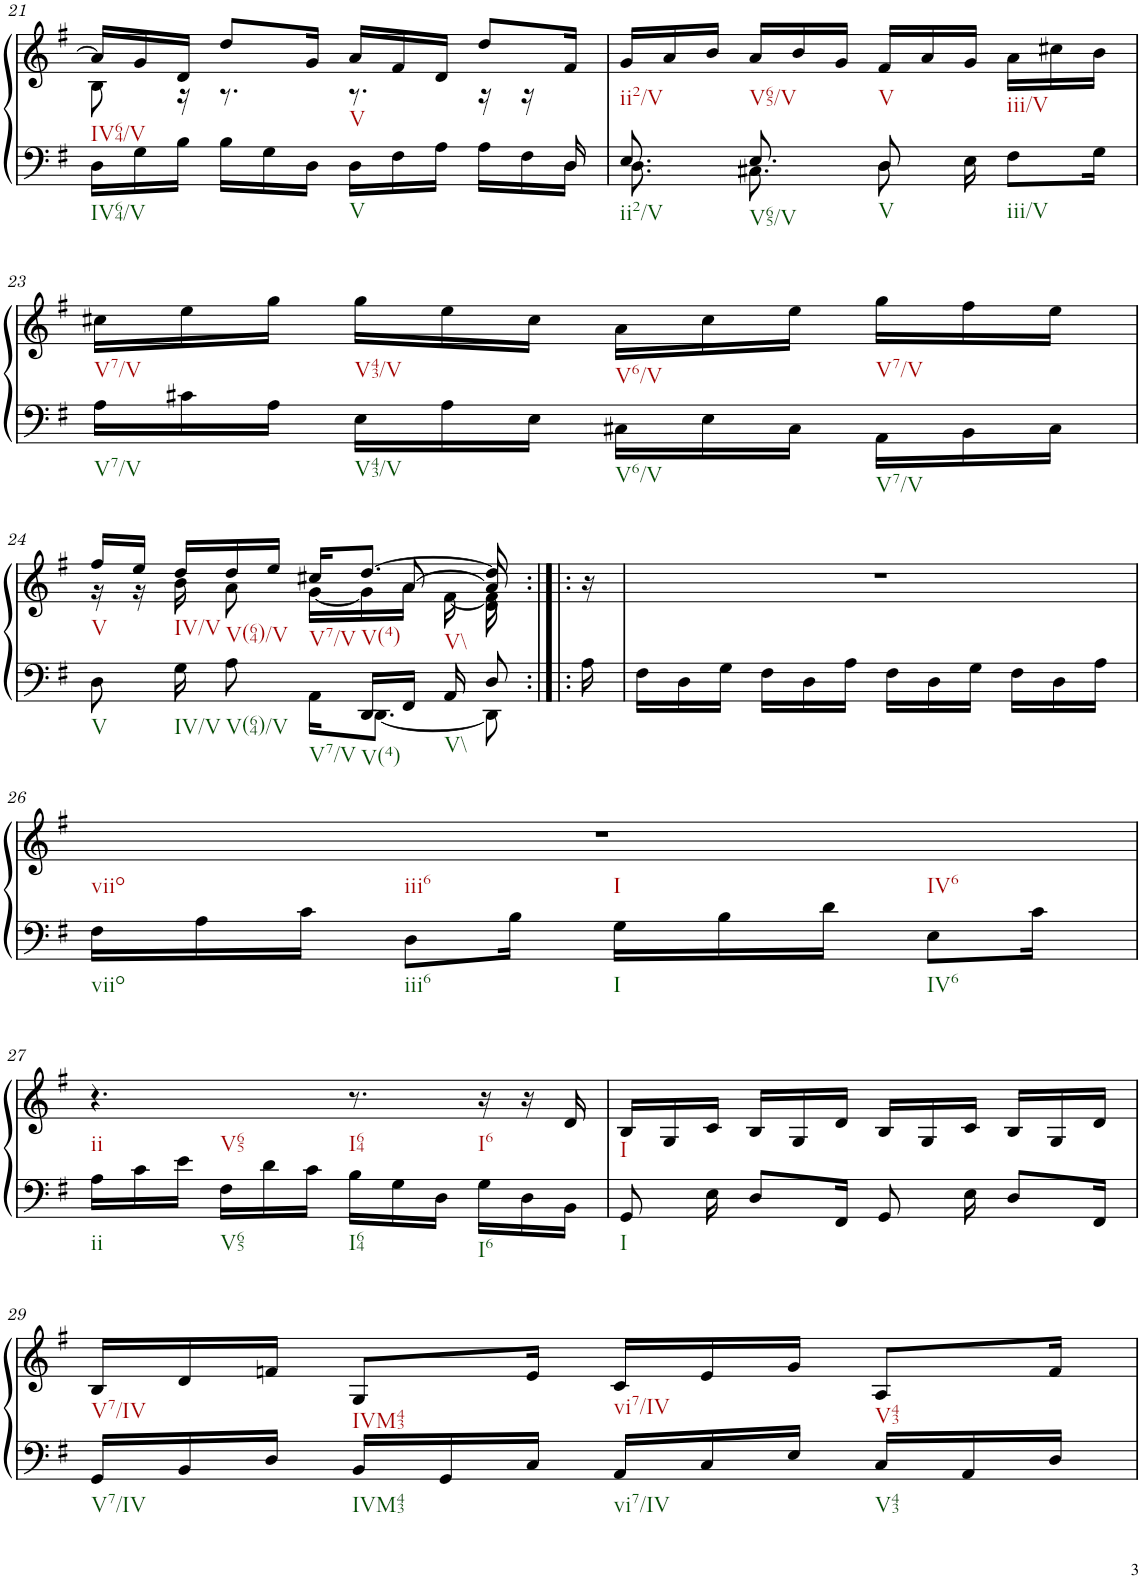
**kern	**kern
*part1	*part1
*staff2	*staff1
*I"Klavier linke Hand	*
!!LO:PB:g=z
*clefF4	*clefG2
*k[f#]	*k[f#]
*M12/16	*M12/16
=21	=21
*^	*^
8.ryy	16D\LL	16a/LL]	8B\
.	16G\	16g/	.
.	16B\JJ	16d/JJ	16r
8.ryy	16B\LL	8dd/L	8.r
.	16G\	.	.
.	16D\JJ	16g/Jk	.
8.ryy	16D\LL	16a/LL	8.r
.	16F#\	16f#/	.
.	16A\JJ	16d/JJ	.
8ryy	16A\LL	8dd/L	16r
.	16F#\	.	16r
16D/	16D\JJ	16f#/Jk	16ryy
*	*	*v	*v
=22	=22	=22
8.E/	8.D\	16g/LL
.	.	16a/
.	.	16b/JJ
8.E/	8.C#X\	16a/LL
.	.	16b/
.	.	16g/JJ
8D/	8D\	16f#/LL
.	.	16a/
16ryy	16E\	16g/JJ
8.ryy	8F#\L	16a\LL
.	.	16cc#X\
.	16G\Jk	16b\JJ
!!LO:LB:g=z
=23	=23	=23
2.ryy	16A\LL	16cc#X\LL
.	16c#X\	16ee\
.	16A\JJ	16gg\JJ
.	16E\LL	16gg\LL
.	16A\	16ee\
.	16E\JJ	16cc#\JJ
.	16C#X\LL	16a\LL
.	16E\	16cc#\
.	16C#\JJ	16ee\JJ
.	16AA\LL	16gg\LL
.	16BB\	16ff#\
.	16C#\JJ	16ee\JJ
!!LO:LB:g=z
=24	=24	=24
*	*	*^
*	*	*	*^
*	*	*	*	*^
8.ryy	8D\	16ff#/LL	16r	4..ryy	16ryy
*	*	*	*	*v	*v
.	.	16ee/JJ	16r	.
.	16G\	16dd/LL	16b\	.
8.ryy	8A\	16dd/	8a\	.
.	.	16ee/JJ	.	.
.	16AA\KL	16cc#X/KL	[16g\LL	.
16DD/LL	[8.DD\J	[8.dd/J	16g\]	.
16FF#/JJ	.	.	16a\JJ	[8a/
16AA/	.	.	[16f#\	.
*	*	*	*	*^
8D/	8DD\]	8dd/]	8f#\]	8a/]	8d\
*	*	*v	*v	*v	*v
=24X1:|!|:	=24X1:|!|:	=24X1:|!|:
16ryy	16A\	16r
=25	=25	=25
2.ryy	16F#\LL	2.r
.	16D\	.
.	16G\JJ	.
.	16F#\LL	.
.	16D\	.
.	16A\JJ	.
.	16F#\LL	.
.	16D\	.
.	16G\JJ	.
.	16F#\LL	.
.	16D\	.
.	16A\JJ	.
!!LO:LB:g=z
=26	=26	=26
2.ryy	16F#\LL	2.r
.	16A\	.
.	16c\JJ	.
.	8D\L	.
.	16B\Jk	.
.	16G\LL	.
.	16B\	.
.	16d\JJ	.
.	8E\L	.
.	16c\Jk	.
*v	*v	*
!!LO:LB:g=z
=27	=27
16A\LL	4.r
16c\	.
16e\JJ	.
16F#\LL	.
16d\	.
16c\JJ	.
16B\LL	8.r
16G\	.
16D\JJ	.
16G\LL	16r
16D\	16r
16BB\JJ	16d/
=28	=28
8GG/	16B/LL
.	16G/
16E\	16c/JJ
8D/L	16B/LL
.	16G/
16FF#/Jk	16d/JJ
8GG/	16B/LL
.	16G/
16E\	16c/JJ
8D/L	16B/LL
.	16G/
16FF#/Jk	16d/JJ
!!LO:LB:g=z
=29	=29
16GG/LL	16B/LL
16BB/	16d/
16D/JJ	16fn/JJ
16BB/LL	8G/L
16GG/	.
16C/JJ	16e/Jk
16AA/LL	16c/LL
16C/	16e/
16E/JJ	16g/JJ
16C/LL	8A/L
16AA/	.
16D/JJ	16f/Jk
=	=
*-	*-
